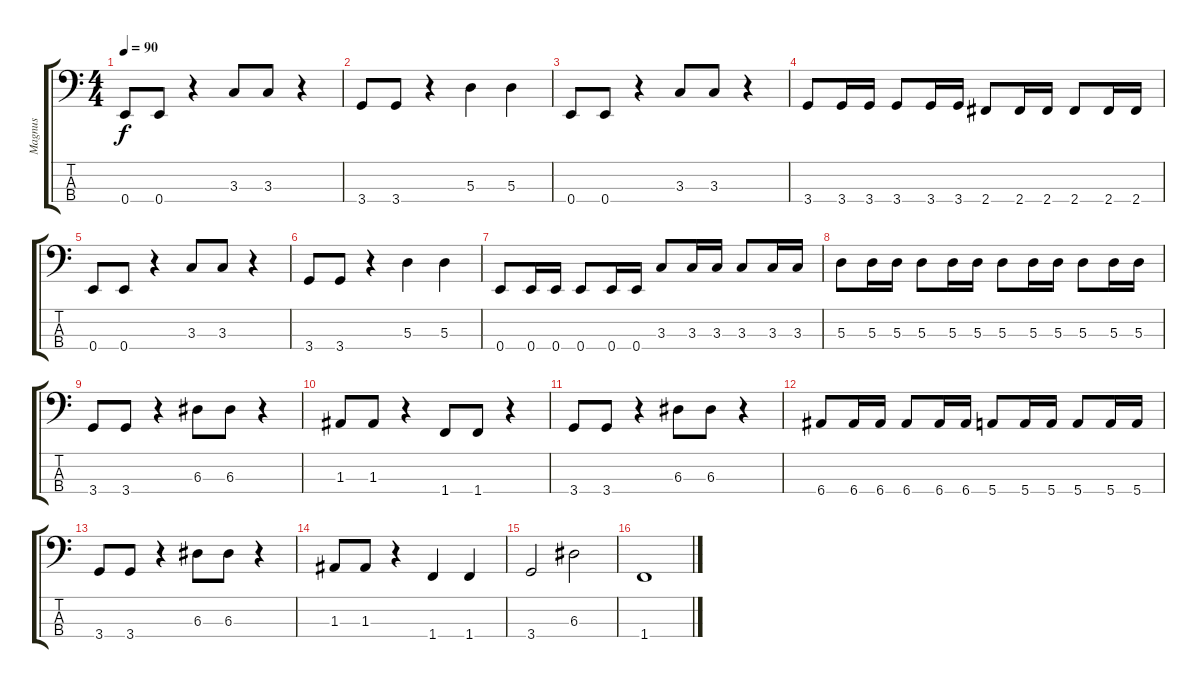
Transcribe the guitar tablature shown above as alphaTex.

\track ("Magnus" "Magnus") {instrument electricbasspick}
\staff {score tabs}
\tuning (G2 D2 A1 E1) {hide}
\ts (4 4)
\tempo 90
\clef f4
\ks c
0.4.8{dy f} 0.4.8 r.4 3.3.8 3.3.8 r.4 |
3.4.8 3.4.8 r.4 5.3.4 5.3.4 |
0.4.8 0.4.8 r.4 3.3.8 3.3.8 r.4 |
3.4.8 3.4.16 3.4.16 3.4.8 3.4.16 3.4.16 2.4.8 2.4.16 2.4.16 2.4.8 2.4.16 2.4.16 |
0.4.8 0.4.8 r.4 3.3.8 3.3.8 r.4 |
3.4.8 3.4.8 r.4 5.3.4 5.3.4 |
0.4.8 0.4.16 0.4.16 0.4.8 0.4.16 0.4.16 3.3.8 3.3.16 3.3.16 3.3.8 3.3.16 3.3.16 |
5.3.8 5.3.16 5.3.16 5.3.8 5.3.16 5.3.16 5.3.8 5.3.16 5.3.16 5.3.8 5.3.16 5.3.16 |
3.4.8 3.4.8 r.4 6.3.8 6.3.8 r.4 |
1.3.8 1.3.8 r.4 1.4.8 1.4.8 r.4 |
3.4.8 3.4.8 r.4 6.3.8 6.3.8 r.4 |
6.4.8 6.4.16 6.4.16 6.4.8 6.4.16 6.4.16 5.4.8 5.4.16 5.4.16 5.4.8 5.4.16 5.4.16 |
3.4.8 3.4.8 r.4 6.3.8 6.3.8 r.4 |
1.3.8 1.3.8 r.4 1.4.4 1.4.4 |
3.4.2 6.3.2 |
1.4.1
